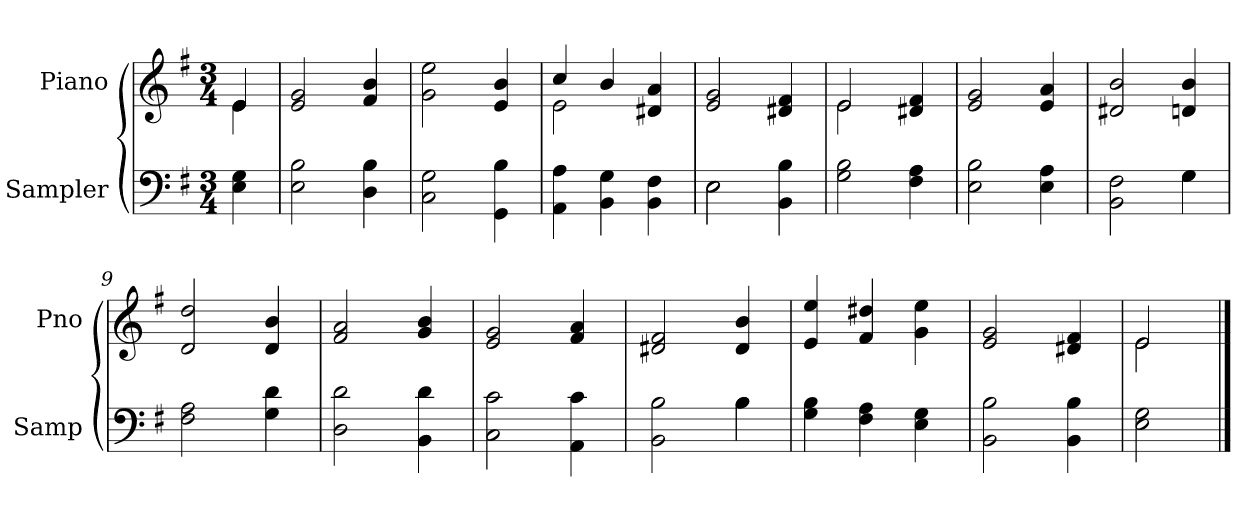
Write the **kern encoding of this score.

**kern	**kern
*part2	*part1
*staff2	*staff1
*I"Sampler	*I"Piano
*I'Samp	*I'Pno
*clefF4	*clefG2
*k[f#]	*k[f#]
*G:	*G:
*M3/4	*M3/4
=1	=1
*	*^
4E 4G	4e/	4e
*	*v	*v
=2	=2
2E 2B	2e 2g
4D 4B	4f# 4b
=3	=3
2C 2G	2g 2ee
4GG 4B	4e 4b
=4	=4
*	*^
4AA 4A	4cc/	2e
4BB 4G	4b/	.
4BB 4F#	4d#X 4a	4ryy
*	*v	*v
=5	=5
*^	*
2E\	2E	2e 2g
4BB 4B	4ryy	4d#X 4f#
*v	*v	*
=6	=6
*	*^
2G 2B	2e/	2e
4F# 4A	4d#X 4f#	4ryy
*	*v	*v
=7	=7
2E 2B	2e 2g
4E 4A	4e 4a
=8	=8
*^	*
2BB 2F#	2ryy	2d#X 2b
4G\	4G	4dn 4b
*v	*v	*
=9	=9
2F# 2A	2d 2dd
4G 4d	4d 4b
=10	=10
2D 2d	2f# 2a
4BB 4d	4g 4b
=11	=11
2C 2c	2e 2g
4AA 4c	4f# 4a
=12	=12
*^	*
2BB 2B	2ryy	2d#X 2f#
4B\	4B	4d# 4b
*v	*v	*
=13	=13
4G 4B	4e 4ee
4F# 4A	4f# 4dd#X
4E 4G	4g 4ee
=14	=14
2BB 2B	2e 2g
4BB 4B	4d#X 4f#
=15	=15
*	*^
2E 2G	2e/	2e
*	*v	*v
==	==
*-	*-
